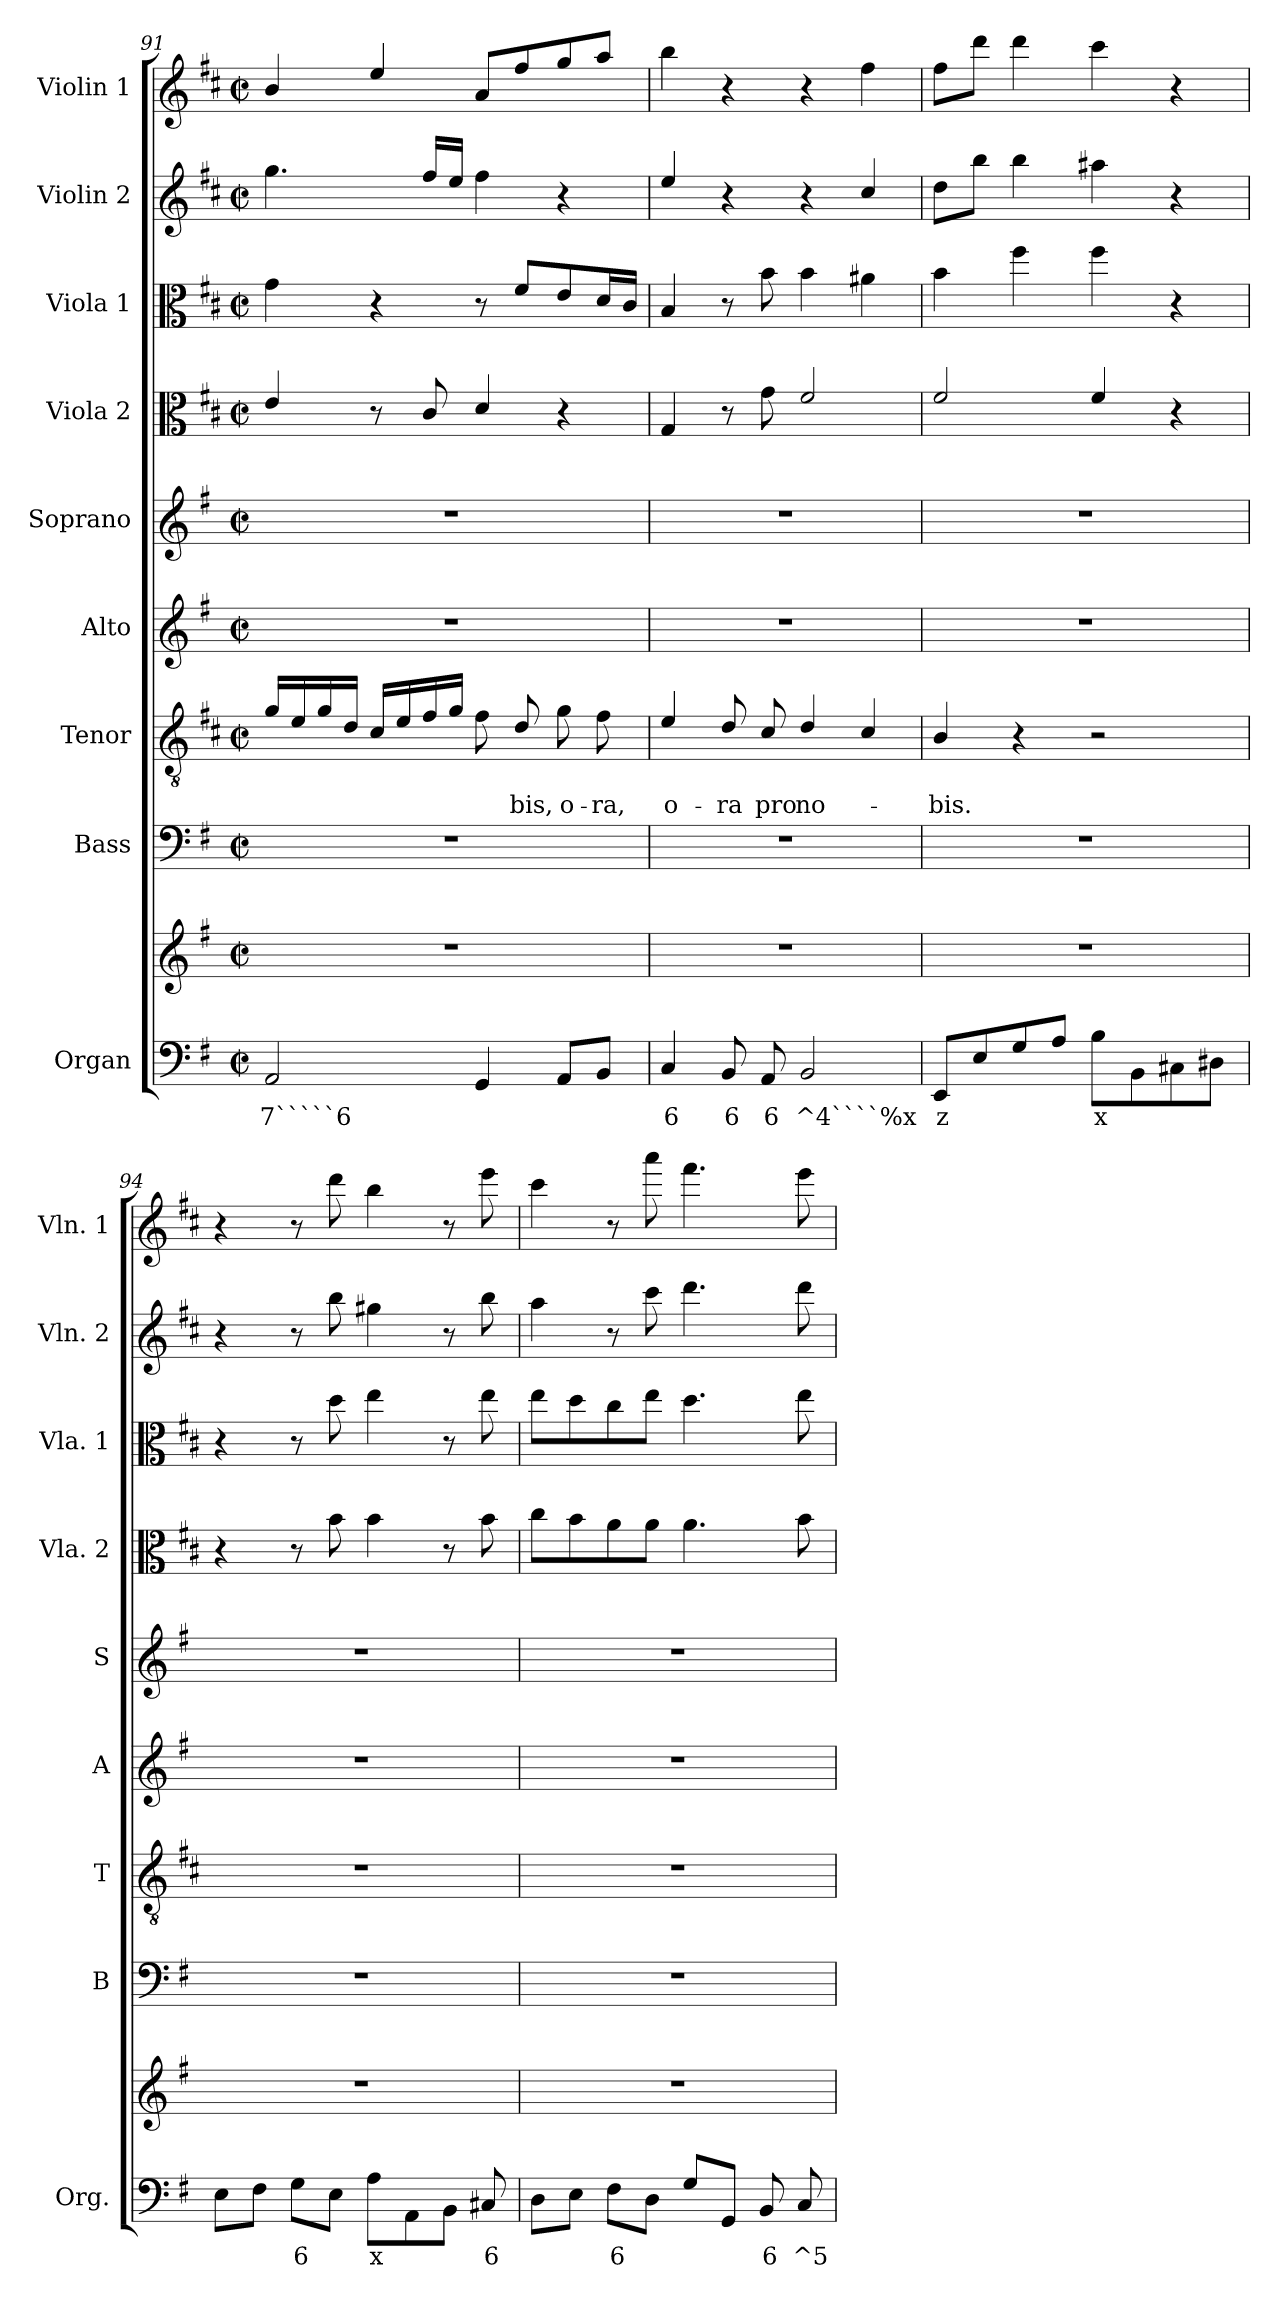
**kern	**text	**kern	**kern	**kern	**text	**text	**kern	**kern	**kern	**kern	**kern	**kern
*part9	*part9	*part9	*part8	*part7	*part7	*part7	*part6	*part5	*part4	*part3	*part2	*part1
*staff10	*staff10	*staff9	*staff8	*staff7	*staff7	*staff7	*staff6	*staff5	*staff4	*staff3	*staff2	*staff1
*I"Organ	*	*	*I"Bass	*I"Tenor	*	*	*I"Alto	*I"Soprano	*I"Viola 2	*I"Viola 1	*I"Violin 2	*I"Violin 1
*I'Org.	*	*	*I'B	*I'T	*	*	*I'A	*I'S	*I'Vla. 2	*I'Vla. 1	*I'Vln. 2	*I'Vln. 1
!!LO:LB:g=z
*clefF4	*	*clefG2	*clefF4	*clefGv2	*	*	*clefG2	*clefG2	*clefC3	*clefC3	*clefG2	*clefG2
*	*	*	*	*ITrd4c7	*	*	*	*	*ITrd4c7	*ITrd4c7	*ITrd4c7	*ITrd4c7
*k[f#]	*	*k[f#]	*k[f#]	*k[f#]	*	*	*k[f#]	*k[f#]	*k[f#]	*k[f#]	*k[f#]	*k[f#]
*G:	*	*G:	*G:	*G:	*	*	*G:	*G:	*G:	*G:	*G:	*G:
*M2/2	*	*M2/2	*M2/2	*M2/2	*	*	*M2/2	*M2/2	*M2/2	*M2/2	*M2/2	*M2/2
*met(c|)	*	*met(c|)	*met(c|)	*met(c|)	*	*	*met(c|)	*met(c|)	*met(c|)	*met(c|)	*met(c|)	*met(c|)
=91	=91	=91	=91	=91	=91	=91	=91	=91	=91	=91	=91	=91
!	!LO:LY:b	!	!	!	!	!	!	!	!	!	!	!
2AA/	7`````6	1r	1r	16c/LL	.	.	1r	1r	4A/	4c\	4.cc\	4e/
.	.	.	.	16A/	.	.	.	.	.	.	.	.
.	.	.	.	16c/	.	.	.	.	.	.	.	.
.	.	.	.	16G/JJ	.	.	.	.	.	.	.	.
.	.	.	.	16F#/LL	.	.	.	.	8r	4r	.	4a/
.	.	.	.	16A/	.	.	.	.	.	.	.	.
.	.	.	.	16B/	.	.	.	.	8F#/	.	16b/LL	.
.	.	.	.	16c/JJ	.	.	.	.	.	.	16a/JJ	.
4GG/	.	.	.	8B\	.	.	.	.	4G/	8r	4b\	8d/L
!	!	!	!	!	!	!LO:LY:b	!	!	!	!	!	!
.	.	.	.	8G/	.	-bis,	.	.	.	8B/L	.	8b/
!	!	!	!	!	!	!LO:LY:b	!	!	!	!	!	!
8AA/L	.	.	.	8c\	.	o-	.	.	4r	8A/	4r	8cc/
!	!	!	!	!	!	!LO:LY:b	!	!	!	!	!	!
8BB/J	.	.	.	8B\	.	-ra,	.	.	.	16G/L	.	8dd/J
.	.	.	.	.	.	.	.	.	.	16F#/JJ	.	.
=92	=92	=92	=92	=92	=92	=92	=92	=92	=92	=92	=92	=92
!	!LO:LY:b	!	!	!	!	!LO:LY:b	!	!	!	!	!	!
4C/	6	1r	1r	4A/	.	o-	1r	1r	4C/	4E/	4a/	4ee\
!	!LO:LY:b	!	!	!	!	!LO:LY:b	!	!	!	!	!	!
8BB/	6	.	.	8G/	.	-ra	.	.	8r	8r	4r	4r
!	!LO:LY:b	!	!	!	!	!LO:LY:b	!	!	!	!	!	!
8AA/	6	.	.	8F#/	.	pro	.	.	8c\	8e\	.	.
!	!LO:LY:b	!	!	!	!	!LO:LY:b	!	!	!	!	!	!
2BB/	^4````%x	.	.	4G/	.	no-	.	.	2B/	4e\	4r	4r
.	.	.	.	4F#/	.	.	.	.	.	4d#X\	4f#/	4b\
=93	=93	=93	=93	=93	=93	=93	=93	=93	=93	=93	=93	=93
!	!LO:LY:b	!	!	!	!	!LO:LY:b	!	!	!	!	!	!
8EE/L	z	1r	1r	4E/	.	-bis.	1r	1r	2B/	4e\	8g\L	8b\L
8E/	.	.	.	.	.	.	.	.	.	.	8ee\J	8gg\J
8G/	.	.	.	4r	.	.	.	.	.	4b\	4ee\	4gg\
8A/J	.	.	.	.	.	.	.	.	.	.	.	.
!	!LO:LY:b	!	!	!	!	!	!	!	!	!	!	!
8B\L	x	.	.	2r	.	.	.	.	4B/	4b\	4dd#X\	4ff#\
8BB\	.	.	.	.	.	.	.	.	.	.	.	.
8C#X\	.	.	.	.	.	.	.	.	4r	4r	4r	4r
8D#X\J	.	.	.	.	.	.	.	.	.	.	.	.
=94	=94	=94	=94	=94	=94	=94	=94	=94	=94	=94	=94	=94
8E\L	.	1r	1r	1r	.	.	1r	1r	4r	4r	4r	4r
8F#\J	.	.	.	.	.	.	.	.	.	.	.	.
!	!LO:LY:b	!	!	!	!	!	!	!	!	!	!	!
8G\L	6	.	.	.	.	.	.	.	8r	8r	8r	8r
8E\J	.	.	.	.	.	.	.	.	8e\	8g\	8ee\	8gg\
!	!LO:LY:b	!	!	!	!	!	!	!	!	!	!	!
8A\L	x	.	.	.	.	.	.	.	4e\	4a\	4cc#X\	4ee\
8AA\	.	.	.	.	.	.	.	.	.	.	.	.
8BB\J	.	.	.	.	.	.	.	.	8r	8r	8r	8r
!	!LO:LY:b	!	!	!	!	!	!	!	!	!	!	!
8C#X/	6	.	.	.	.	.	.	.	8e\	8a\	8ee\	8aa\
=95	=95	=95	=95	=95	=95	=95	=95	=95	=95	=95	=95	=95
8D\L	.	1r	1r	1r	.	.	1r	1r	8f#\L	8a\L	4dd\	4ff#\
8E\J	.	.	.	.	.	.	.	.	8e\	8g\	.	.
!	!LO:LY:b	!	!	!	!	!	!	!	!	!	!	!
8F#\L	6	.	.	.	.	.	.	.	8d\	8f#\	8r	8r
8D\J	.	.	.	.	.	.	.	.	8d\J	8a\J	8ff#\	8ddd\
8G/L	.	.	.	.	.	.	.	.	4.d\	4.g\	4.gg\	4.bb\
8GG/J	.	.	.	.	.	.	.	.	.	.	.	.
!	!LO:LY:b	!	!	!	!	!	!	!	!	!	!	!
8BB/	6	.	.	.	.	.	.	.	.	.	.	.
!	!LO:LY:b	!	!	!	!	!	!	!	!	!	!	!
8C/	^5	.	.	.	.	.	.	.	8e\	8a\	8gg\	8aa\
=	=	=	=	=	=	=	=	=	=	=	=	=
*-	*-	*-	*-	*-	*-	*-	*-	*-	*-	*-	*-	*-
